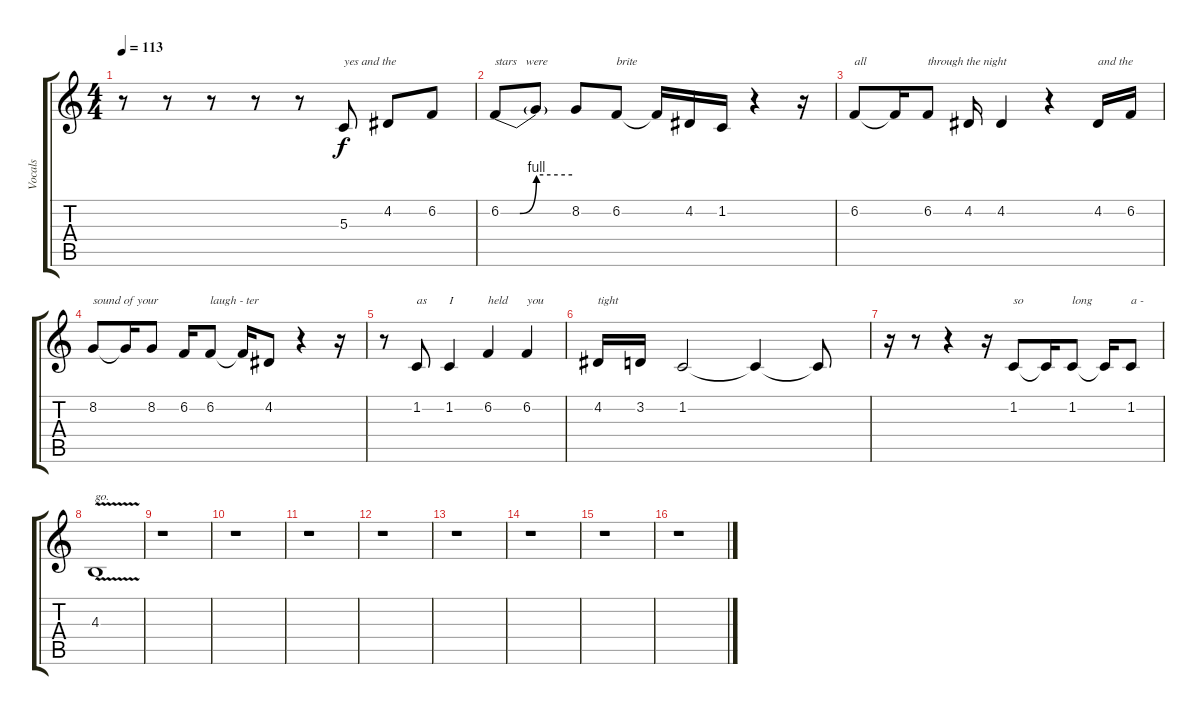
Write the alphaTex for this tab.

\track ("Vocals " "Vocals ") {instrument lead2sawtooth}
\staff {score tabs}
\tuning (E4 B3 G3 D3 A2 E2) {hide}
\ts (4 4)
\tempo 113
\clef g2
\ks c
r.8{dy f} r.8 r.8 r.8 r.8 5.3.8{txt "yes and the"} 4.2.8 6.2.8 |
6.2{be (custom 0 0 16 0 30 4 60 4)}.8{txt "stars   were"} 6.2{t}.8 8.2.8 6.2.8{txt "brite"} 6.2{t}.16 4.2.16 1.2.16 r.4 r.16 |
6.2.8{txt "all"} 6.2{t}.16 6.2.8{txt "through the night"} 4.2.16 4.2.4 r.4 4.2.16{txt "and the"} 6.2.16 |
8.2.8{txt "sound of your"} 8.2{t}.16 8.2.8 6.2.16 6.2.8{txt "laugh - ter"} 6.2{t}.16 4.2.8 r.4 r.16 |
r.8 1.2.8{txt "as"} 1.2.4{txt "I"} 6.2.4{txt "held"} 6.2.4{txt "you"} |
4.2.16{txt "tight"} 3.2.16 1.2.2 1.2{t}.4 1.2{t}.8 |
r.16 r.8 r.4 r.16 1.2.8{txt "so"} 1.2{t}.16 1.2.8{txt "long"} 1.2{t}.16 1.2.8{txt "a -"} |
4.3{v}.1{txt "go."} |
r.1 |
r.1 |
r.1 |
r.1 |
r.1 |
r.1 |
r.1 |
r.1
